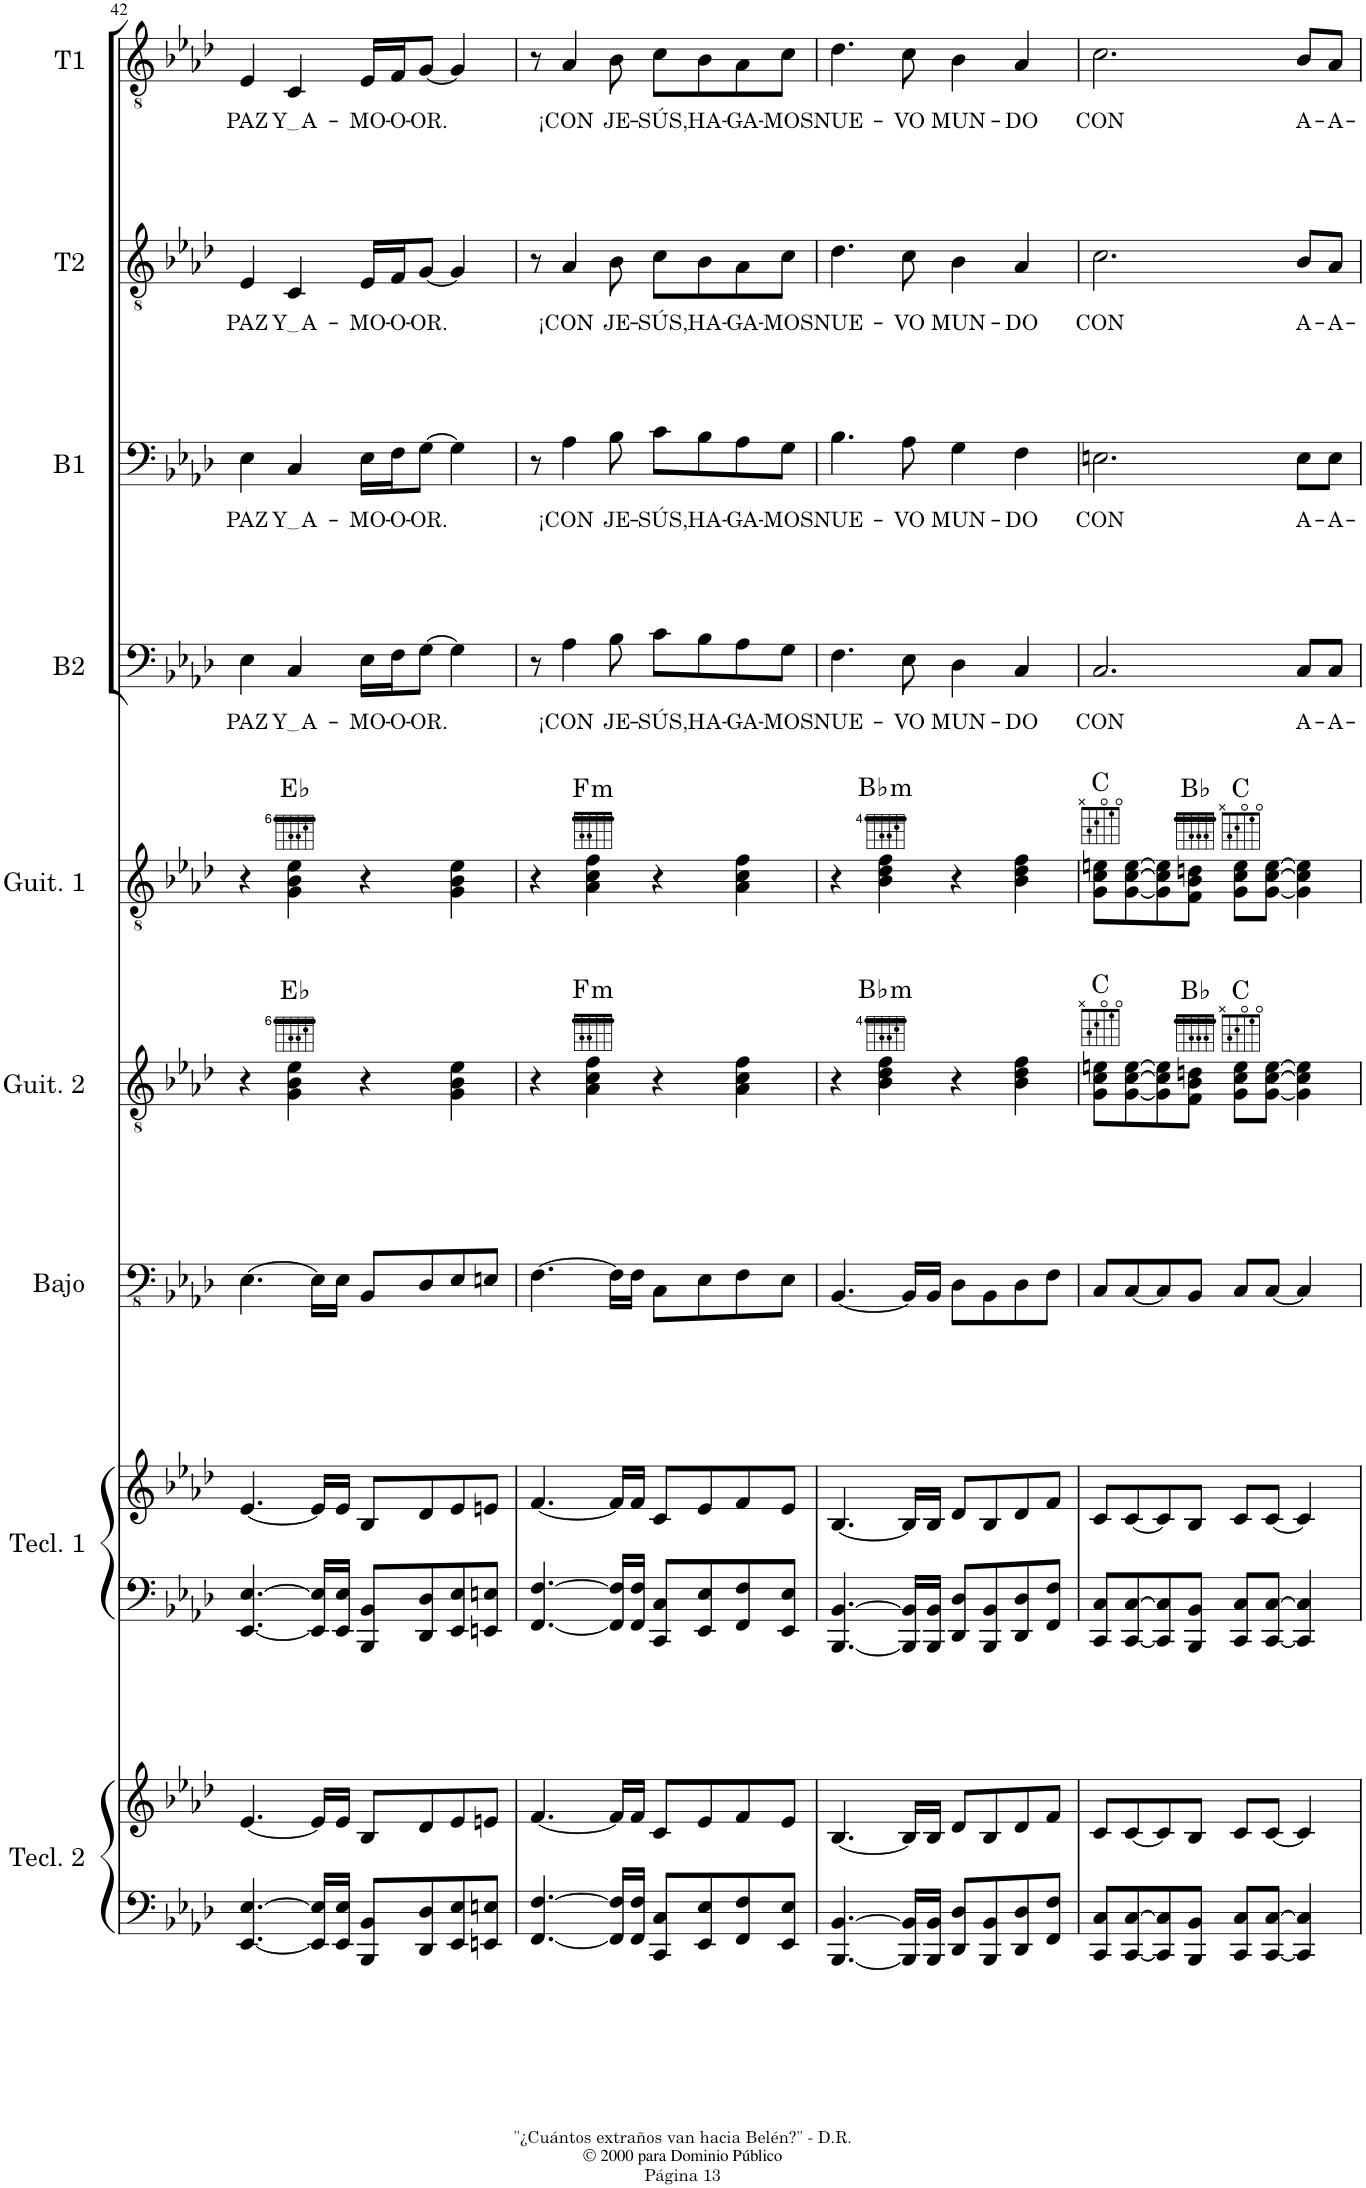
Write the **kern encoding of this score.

**kern	**kern	**kern	**kern	**kern	**kern	**harte	**kern	**harte	**kern	**text	**kern	**text	**kern	**text	**kern	**text
*part9	*part9	*part8	*part8	*part7	*part6	*part6	*part5	*part5	*part4	*part4	*part3	*part3	*part2	*part2	*part1	*part1
*staff11	*staff10	*staff9	*staff8	*staff7	*staff6	*	*staff5	*	*staff4	*staff4	*staff3	*staff3	*staff2	*staff2	*staff1	*staff1
*I"Teclado 2	*	*I"Teclado 1	*	*I"Bajo acústico	*I"Guitarra 2	*	*I"Guitarra 1	*	*I"Bajo	*	*I"Barítono	*	*I"2do Tenor	*	*I"1er Tenor	*
*I'Tecl. 2	*	*I'Tecl. 1	*	*I'Bajo	*I'Guit. 2	*	*I'Guit. 1	*	*I'B2	*	*I'B1	*	*I'T2	*	*I'T1	*
!!LO:PB:g=z
*clefF4	*clefG2	*clefF4	*clefG2	*clefFv4	*clefGv2	*	*clefGv2	*	*clefF4	*	*clefF4	*	*clefGv2	*	*clefGv2	*
*	*	*	*	*	*	*	*	*	*	*	*	*	*Trd4c7	*	*Trd4c7	*
*k[b-e-a-d-]	*k[b-e-a-d-]	*k[b-e-a-d-]	*k[b-e-a-d-]	*k[b-e-a-d-]	*k[b-e-a-d-]	*	*k[b-e-a-d-]	*	*k[b-e-a-d-]	*	*k[b-e-a-d-]	*	*k[b-e-a-d-]	*	*k[b-e-a-d-]	*
*M4/4	*M4/4	*M4/4	*M4/4	*M4/4	*M4/4	*	*M4/4	*	*M4/4	*	*M4/4	*	*M4/4	*	*M4/4	*
=42	=42	=42	=42	=42	=42	=42	=42	=42	=42	=42	=42	=42	=42	=42	=42	=42
!	!	!	!	!	!	!	!	!	!	!LO:LY:b	!	!LO:LY:b	!	!LO:LY:b	!	!LO:LY:b
[4.EE-/ [4.E-/	[4.e-/	[4.EE-/ [4.E-/	[4.e-/	[4.EE-\	4r	.	4r	.	4E-\	PAZ	4E-\	PAZ	4E-/	PAZ	4E-/	PAZ
!	!	!	!	!	!	!	!	!	!	!LO:LY:b	!	!LO:LY:b	!	!LO:LY:b	!	!LO:LY:b
.	.	.	.	.	4G\ 4B-\ 4e-\	Eb:maj	4G\ 4B-\ 4e-\	Eb:maj	4C/	Y A	4C/	Y A	4C/	Y A	4C/	Y A
16EE-/] 16E-/]LL	16e-/LL]	16EE-/] 16E-/]LL	16e-/LL]	16EE-\LL]	.	.	.	.	.	.	.	.	.	.	.	.
16EE-/ 16E-/JJ	16e-/JJ	16EE-/ 16E-/JJ	16e-/JJ	16EE-\JJ	.	.	.	.	.	.	.	.	.	.	.	.
!	!	!	!	!	!	!	!	!	!	!LO:LY:b	!	!LO:LY:b	!	!LO:LY:b	!	!LO:LY:b
8BBB-/ 8BB-/L	8B-/L	8BBB-/ 8BB-/L	8B-/L	8BBB-/L	4r	.	4r	.	16E-\LL	-MO-	16E-\LL	-MO-	16E-/LL	-MO-	16E-/LL	-MO-
!	!	!	!	!	!	!	!	!	!	!LO:LY:b	!	!LO:LY:b	!	!LO:LY:b	!	!LO:LY:b
.	.	.	.	.	.	.	.	.	16F\J	-O-	16F\J	-O-	16F/J	-O-	16F/J	-O-
!	!	!	!	!	!	!	!	!	!	!LO:LY:b	!	!LO:LY:b	!	!LO:LY:b	!	!LO:LY:b
8DD-/ 8D-/	8d-/	8DD-/ 8D-/	8d-/	8DD-/	.	.	.	.	[8G\J	-OR.	[8G\J	-OR.	[8G/J	-OR.	[8G/J	-OR.
8EE-/ 8E-/	8e-/	8EE-/ 8E-/	8e-/	8EE-/	4G\ 4B-\ 4e-\	.	4G\ 4B-\ 4e-\	.	4G\]	.	4G\]	.	4G/]	.	4G/]	.
8EEn/ 8En/J	8en/J	8EEn/ 8En/J	8en/J	8EEn/J	.	.	.	.	.	.	.	.	.	.	.	.
=43	=43	=43	=43	=43	=43	=43	=43	=43	=43	=43	=43	=43	=43	=43	=43	=43
[4.FF/ [4.F/	[4.f/	[4.FF/ [4.F/	[4.f/	[4.FF\	4r	.	4r	.	8r	.	8r	.	8r	.	8r	.
!	!	!	!	!	!	!	!	!	!	!LO:LY:b	!	!LO:LY:b	!	!LO:LY:b	!	!LO:LY:b
.	.	.	.	.	.	.	.	.	4A-\	¡CON	4A-\	¡CON	4A-/	¡CON	4A-/	¡CON
!	!	!	!	!	!	!LO:H:kt=m	!	!LO:H:kt=m	!	!	!	!	!	!	!	!
.	.	.	.	.	4A-\ 4c\ 4f\	F:min	4A-\ 4c\ 4f\	F:min	.	.	.	.	.	.	.	.
!	!	!	!	!	!	!	!	!	!	!LO:LY:b	!	!LO:LY:b	!	!LO:LY:b	!	!LO:LY:b
16FF/] 16F/]LL	16f/LL]	16FF/] 16F/]LL	16f/LL]	16FF\LL]	.	.	.	.	8B-\	JE-	8B-\	JE-	8B-\	JE-	8B-\	JE-
16FF/ 16F/JJ	16f/JJ	16FF/ 16F/JJ	16f/JJ	16FF\JJ	.	.	.	.	.	.	.	.	.	.	.	.
!	!	!	!	!	!	!	!	!	!	!LO:LY:b	!	!LO:LY:b	!	!LO:LY:b	!	!LO:LY:b
8CC/ 8C/L	8c/L	8CC/ 8C/L	8c/L	8CC\L	4r	.	4r	.	8c\L	-SÚS,	8c\L	-SÚS,	8c\L	-SÚS,	8c\L	-SÚS,
!	!	!	!	!	!	!	!	!	!	!LO:LY:b	!	!LO:LY:b	!	!LO:LY:b	!	!LO:LY:b
8EE-/ 8E-/	8e-/	8EE-/ 8E-/	8e-/	8EE-\	.	.	.	.	8B-\	HA-	8B-\	HA-	8B-\	HA-	8B-\	HA-
!	!	!	!	!	!	!	!	!	!	!LO:LY:b	!	!LO:LY:b	!	!LO:LY:b	!	!LO:LY:b
8FF/ 8F/	8f/	8FF/ 8F/	8f/	8FF\	4A-\ 4c\ 4f\	.	4A-\ 4c\ 4f\	.	8A-\	-GA-	8A-\	-GA-	8A-\	-GA-	8A-\	-GA-
!	!	!	!	!	!	!	!	!	!	!LO:LY:b	!	!LO:LY:b	!	!LO:LY:b	!	!LO:LY:b
8EE-/ 8E-/J	8e-/J	8EE-/ 8E-/J	8e-/J	8EE-\J	.	.	.	.	8G\J	-MOS	8G\J	-MOS	8c\J	-MOS	8c\J	-MOS
=44	=44	=44	=44	=44	=44	=44	=44	=44	=44	=44	=44	=44	=44	=44	=44	=44
!	!	!	!	!	!	!	!	!	!	!LO:LY:b	!	!LO:LY:b	!	!LO:LY:b	!	!LO:LY:b
[4.BBB-/ [4.BB-/	[4.B-/	[4.BBB-/ [4.BB-/	[4.B-/	[4.BBB-/	4r	.	4r	.	4.F\	NUE-	4.B-\	NUE-	4.d-\	NUE-	4.d-\	NUE-
!	!	!	!	!	!	!LO:H:kt=m	!	!LO:H:kt=m	!	!	!	!	!	!	!	!
.	.	.	.	.	4B-\ 4d-\ 4f\	Bb:min	4B-\ 4d-\ 4f\	Bb:min	.	.	.	.	.	.	.	.
!	!	!	!	!	!	!	!	!	!	!LO:LY:b	!	!LO:LY:b	!	!LO:LY:b	!	!LO:LY:b
16BBB-/] 16BB-/]LL	16B-/LL]	16BBB-/] 16BB-/]LL	16B-/LL]	16BBB-/LL]	.	.	.	.	8E-\	-VO	8A-\	-VO	8c\	-VO	8c\	-VO
16BBB-/ 16BB-/JJ	16B-/JJ	16BBB-/ 16BB-/JJ	16B-/JJ	16BBB-/JJ	.	.	.	.	.	.	.	.	.	.	.	.
!	!	!	!	!	!	!	!	!	!	!LO:LY:b	!	!LO:LY:b	!	!LO:LY:b	!	!LO:LY:b
8DD-/ 8D-/L	8d-/L	8DD-/ 8D-/L	8d-/L	8DD-\L	4r	.	4r	.	4D-\	MUN-	4G\	MUN-	4B-\	MUN-	4B-\	MUN-
8BBB-/ 8BB-/	8B-/	8BBB-/ 8BB-/	8B-/	8BBB-\	.	.	.	.	.	.	.	.	.	.	.	.
!	!	!	!	!	!	!	!	!	!	!LO:LY:b	!	!LO:LY:b	!	!LO:LY:b	!	!LO:LY:b
8DD-/ 8D-/	8d-/	8DD-/ 8D-/	8d-/	8DD-\	4B-\ 4d-\ 4f\	.	4B-\ 4d-\ 4f\	.	4C/	-DO	4F\	-DO	4A-/	-DO	4A-/	-DO
8FF/ 8F/J	8f/J	8FF/ 8F/J	8f/J	8FF\J	.	.	.	.	.	.	.	.	.	.	.	.
=45	=45	=45	=45	=45	=45	=45	=45	=45	=45	=45	=45	=45	=45	=45	=45	=45
!	!	!	!	!	!	!	!	!	!	!LO:LY:b	!	!LO:LY:b	!	!LO:LY:b	!	!LO:LY:b
8CC/ 8C/L	8c/L	8CC/ 8C/L	8c/L	8CC/L	8G\ 8c\ 8en\L	C:maj	8G\ 8c\ 8en\L	C:maj	2.C/	CON	2.En\	CON	2.c\	CON	2.c\	CON
[8CC/ [8C/	[8c/	[8CC/ [8C/	[8c/	[8CC/	[8G\ [8c\ [8e\	.	[8G\ [8c\ [8e\	.	.	.	.	.	.	.	.	.
8CC/] 8C/]	8c/]	8CC/] 8C/]	8c/]	8CC/]	8G\] 8c\] 8e\]	.	8G\] 8c\] 8e\]	.	.	.	.	.	.	.	.	.
8BBB-/ 8BB-/J	8B-/J	8BBB-/ 8BB-/J	8B-/J	8BBB-/J	8F\ 8B-\ 8dn\J	Bb:maj	8F\ 8B-\ 8dn\J	Bb:maj	.	.	.	.	.	.	.	.
8CC/ 8C/L	8c/L	8CC/ 8C/L	8c/L	8CC/L	8G\ 8c\ 8e\L	C:maj	8G\ 8c\ 8e\L	C:maj	.	.	.	.	.	.	.	.
[8CC/ [8C/J	[8c/J	[8CC/ [8C/J	[8c/J	[8CC/J	[8G\ [8c\ [8e\J	.	[8G\ [8c\ [8e\J	.	.	.	.	.	.	.	.	.
!	!	!	!	!	!	!	!	!	!	!LO:LY:b	!	!LO:LY:b	!	!LO:LY:b	!	!LO:LY:b
4CC/] 4C/]	4c/]	4CC/] 4C/]	4c/]	4CC/]	4G\] 4c\] 4e\]	.	4G\] 4c\] 4e\]	.	8C/L	A-	8E\L	A-	8B-/L	A-	8B-/L	A-
!	!	!	!	!	!	!	!	!	!	!LO:LY:b	!	!LO:LY:b	!	!LO:LY:b	!	!LO:LY:b
.	.	.	.	.	.	.	.	.	8C/J	-A-	8E\J	-A-	8A-/J	-A-	8A-/J	-A-
=	=	=	=	=	=	=	=	=	=	=	=	=	=	=	=	=
*-	*-	*-	*-	*-	*-	*-	*-	*-	*-	*-	*-	*-	*-	*-	*-	*-
